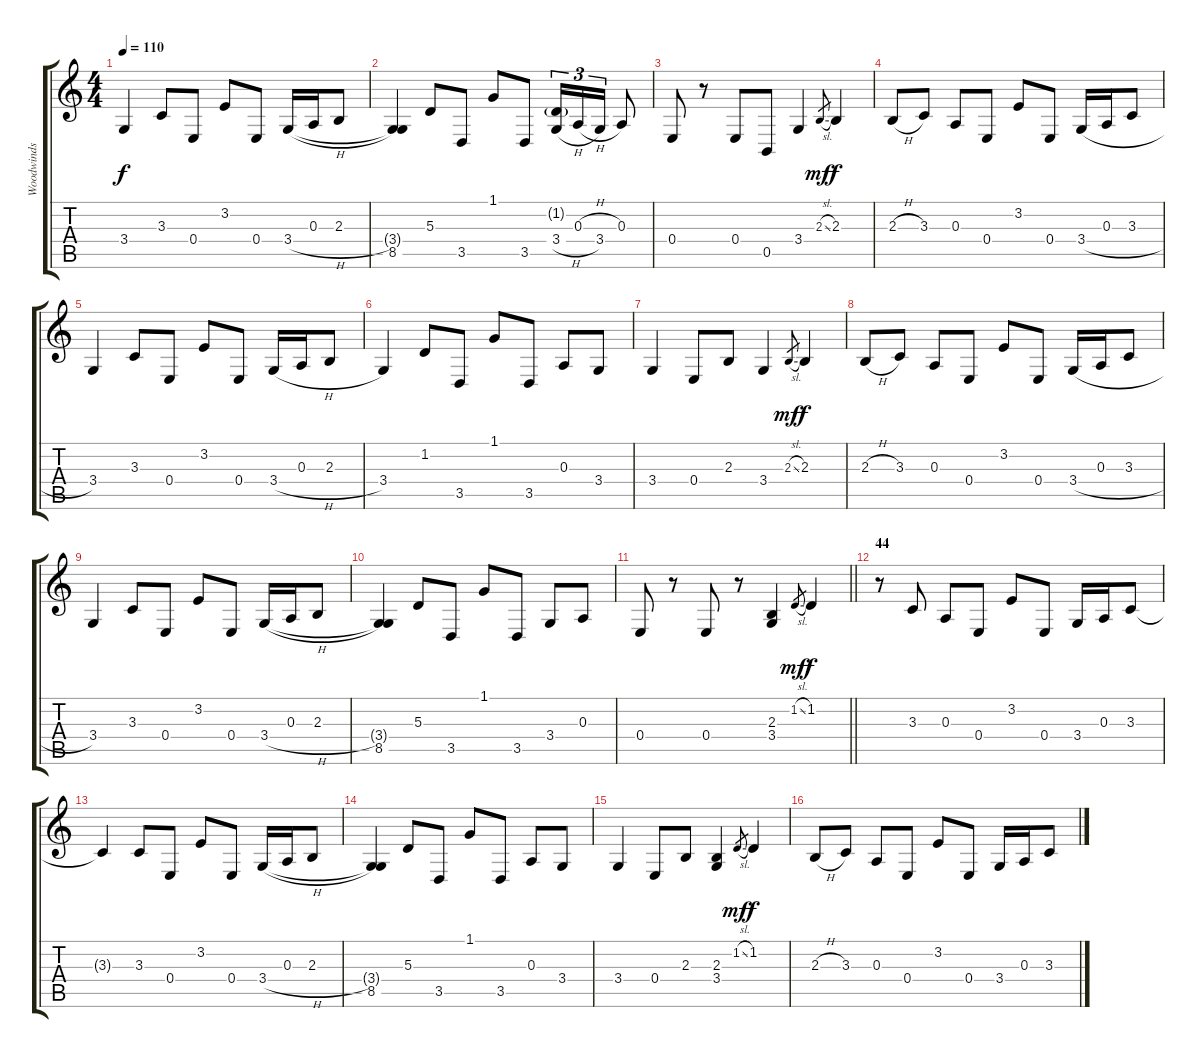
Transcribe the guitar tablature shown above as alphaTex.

\track ("Woodwinds" "Woodwinds") {instrument clarinet bank 126}
\staff {score tabs}
\tuning (Gb4 Db4 A3 E3 B2 Gb2) {hide}
\ts (4 4)
\tempo 110
\clef g2
\ks c
3.4.4{dy f} 3.3.8 0.4.8 3.2.8 0.4.8 3.4{h}.16 0.3.16 2.3.8 |
(3.4{t} 8.5).4 5.3.8 3.5.8 1.1.8 3.5.8 (1.2{g} 3.4{h}).16{tu (3 2)} 0.3{h}.16{tu (3 2)} 3.4.16{tu (3 2)} 0.3.8 |
0.4.8 r.8 0.4.8 0.5.8 3.4.4 2.3{sl}.8{gr dy mf} 2.3.4{dy f} |
2.3{h}.8 3.3.8 0.3.8 0.4.8 3.2.8 0.4.8 3.4{h}.16 0.3.16 3.3.8 |
3.4.4 3.3.8 0.4.8 3.2.8 0.4.8 3.4{h}.16 0.3.16 2.3.8 |
3.4.4 1.2.8 3.5.8 1.1.8 3.5.8 0.3.8 3.4.8 |
3.4.4 0.4.8 2.3.8 3.4.4 2.3{sl}.8{gr dy mf} 2.3.4{dy f} |
2.3{h}.8 3.3.8 0.3.8 0.4.8 3.2.8 0.4.8 3.4{h}.16 0.3.16 3.3.8 |
3.4.4 3.3.8 0.4.8 3.2.8 0.4.8 3.4{h}.16 0.3.16 2.3.8 |
(3.4{t} 8.5).4 5.3.8 3.5.8 1.1.8 3.5.8 3.4.8 0.3.8 |
\barLineRight lightlight
0.4.8 r.8 0.4.8 r.8 (2.3 3.4).4 1.2{sl}.8{gr dy mf} 1.2.4{dy f} |
\section ("" "44")
r.8 3.3.8 0.3.8 0.4.8 3.2.8 0.4.8 3.4.16 0.3.16 3.3.8 |
3.3{t}.4 3.3.8 0.4.8 3.2.8 0.4.8 3.4{h}.16 0.3.16 2.3.8 |
(3.4{t} 8.5).4 5.3.8 3.5.8 1.1.8 3.5.8 0.3.8 3.4.8 |
3.4.4 0.4.8 2.3.8 (2.3 3.4).4 1.2{sl}.8{gr dy mf} 1.2.4{dy f} |
2.3{h}.8 3.3.8 0.3.8 0.4.8 3.2.8 0.4.8 3.4{h}.16 0.3.16 3.3.8
